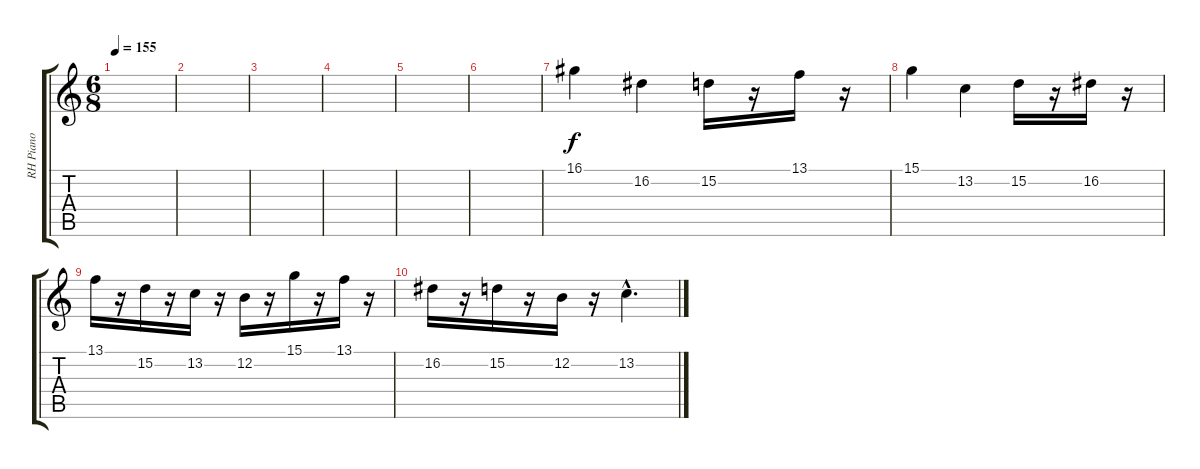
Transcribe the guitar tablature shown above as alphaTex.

\track ("RH Piano" "RH Piano") {instrument acousticgrandpiano}
\staff {score tabs}
\tuning (E4 B3 G3 D3 A2 E2) {hide}
\ts (6 8)
\tempo 155
\clef g2
\ks c
|
|
|
|
|
|
16.1.4{volume 12 instrument vibraphone} 16.2.4 15.2.16 r.16 13.1.16 r.16 |
15.1.4 13.2.4 15.2.16 r.16 16.2.16 r.16 |
13.1.16 r.16 15.2.16 r.16 13.2.16 r.16 12.2.16 r.16 15.1.16 r.16 13.1.16 r.16 |
16.2.16 r.16 15.2.16 r.16 12.2.16 r.16 13.2{hac}.4{d}
